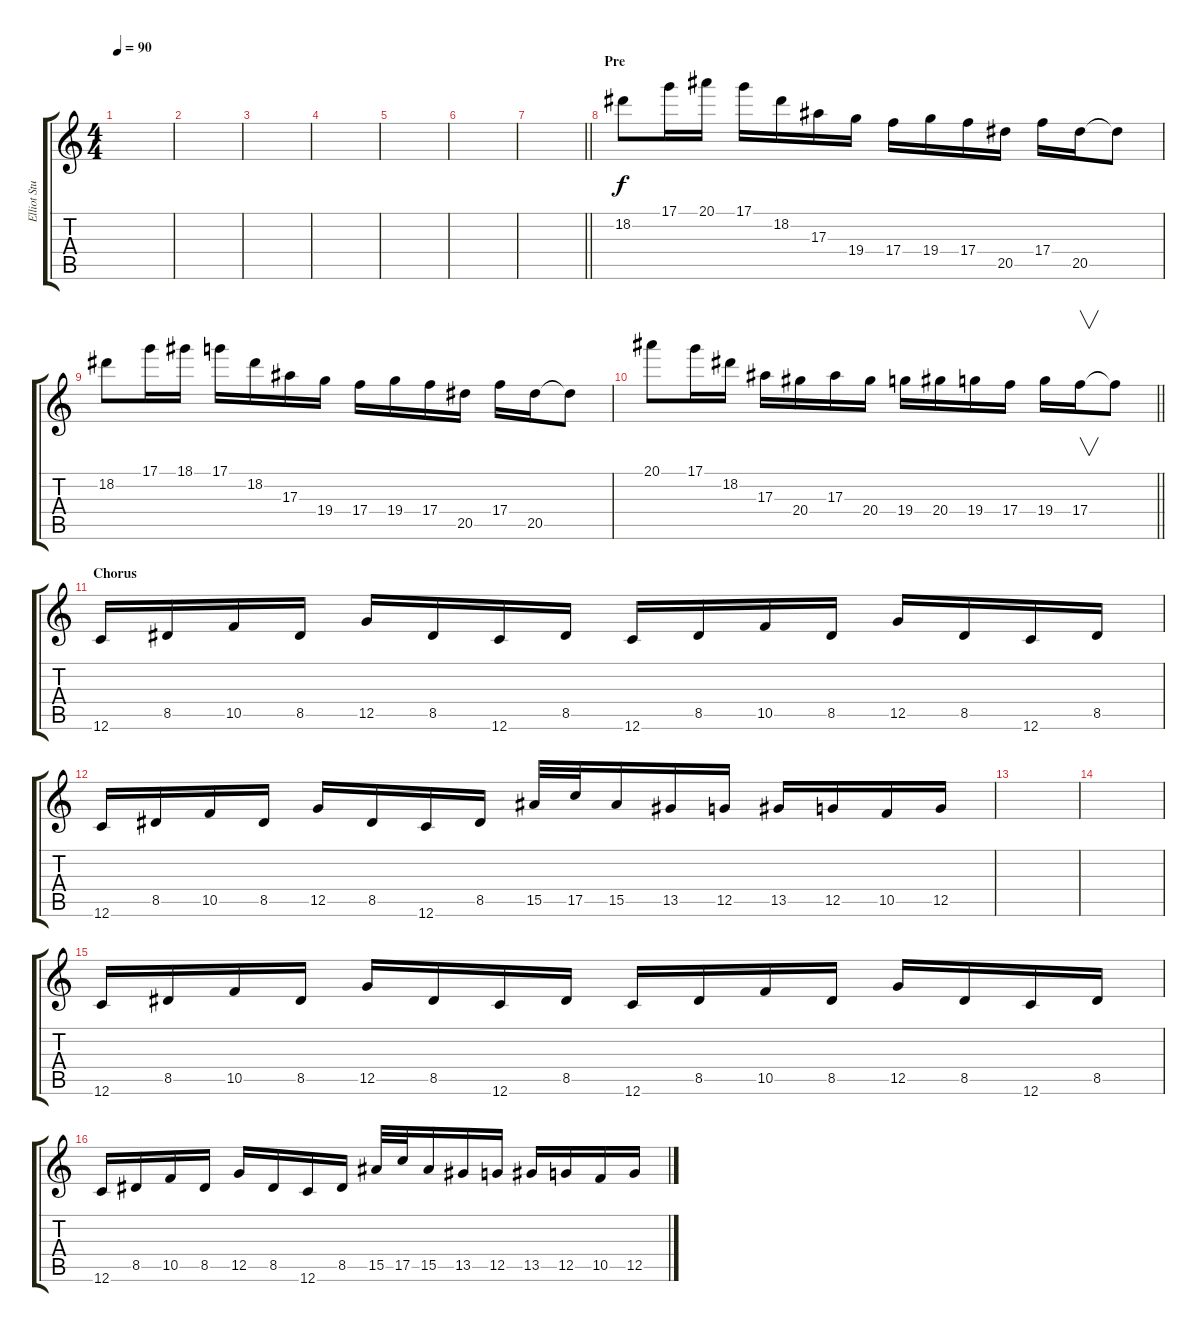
\track ("Elliot Studio" "Elliot Stu") {instrument distortionguitar}
\staff {score tabs}
\tuning (D4 A3 F3 C3 G2 C2) {hide}
\ts (4 4)
\tempo 90
\clef g2
\ks c
|
|
|
|
|
|
\barLineRight lightlight
|
\section ("" "Pre")
18.2.8 17.1.16 20.1.16 17.1.16 18.2.16 17.3.16 19.4.16 17.4.16 19.4.16 17.4.16 20.5.16 17.4.16 20.5.16 20.5{t}.8 |
18.2.8 17.1.16 18.1.16 17.1.16 18.2.16 17.3.16 19.4.16 17.4.16 19.4.16 17.4.16 20.5.16 17.4.16 20.5.16 20.5{t}.8 |
\barLineRight lightlight
20.1.8 17.1.16 18.2.16 17.3.16 20.4.16 17.3.16 20.4.16 19.4.16 20.4.16 19.4.16 17.4.16 19.4.16 17.4.16{v} 17.4{t}.8 |
\section ("" "Chorus")
12.6.16{balance 16} 8.5.16 10.5.16 8.5.16 12.5.16 8.5.16 12.6.16 8.5.16 12.6.16 8.5.16 10.5.16 8.5.16 12.5.16 8.5.16 12.6.16 8.5.16 |
12.6.16 8.5.16 10.5.16 8.5.16 12.5.16 8.5.16 12.6.16 8.5.16 15.5.32 17.5.32 15.5.16 13.5.16 12.5.16 13.5.16 12.5.16 10.5.16 12.5.16 |
|
|
12.6.16{balance 16} 8.5.16 10.5.16 8.5.16 12.5.16 8.5.16 12.6.16 8.5.16 12.6.16 8.5.16 10.5.16 8.5.16 12.5.16 8.5.16 12.6.16 8.5.16 |
12.6.16 8.5.16 10.5.16 8.5.16 12.5.16 8.5.16 12.6.16 8.5.16 15.5.32 17.5.32 15.5.16 13.5.16 12.5.16 13.5.16 12.5.16 10.5.16 12.5.16
